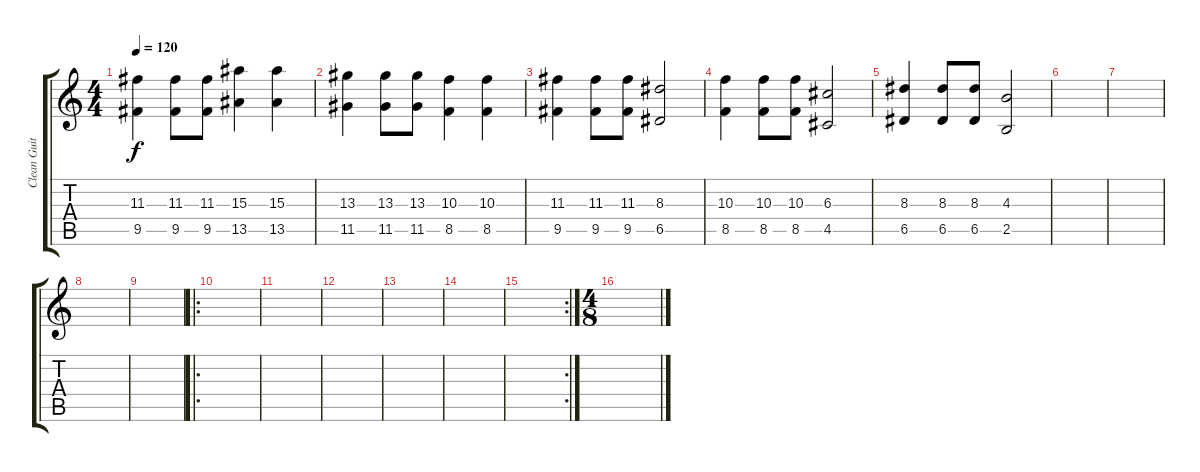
\track ("Clean Guitar" "Clean Guit") {instrument acousticguitarsteel}
\staff {score tabs}
\tuning (E4 B3 G3 D3 A2 D2) {hide}
\ts (4 4)
\tempo 120
\clef g2
\ks c
(11.3 9.5).4{dy f} (11.3 9.5).8 (11.3 9.5).8 (15.3 13.5).4 (15.3 13.5).4 |
(13.3 11.5).4 (13.3 11.5).8 (13.3 11.5).8 (10.3 8.5).4 (10.3 8.5).4 |
(11.3 9.5).4 (11.3 9.5).8 (11.3 9.5).8 (8.3 6.5).2 |
(10.3 8.5).4 (10.3 8.5).8 (10.3 8.5).8 (6.3 4.5).2 |
(8.3 6.5).4 (8.3 6.5).8 (8.3 6.5).8 (4.3 2.5).2 |
|
|
|
|
\ro
|
|
|
|
|
\rc 2
|
\ts (4 8)
